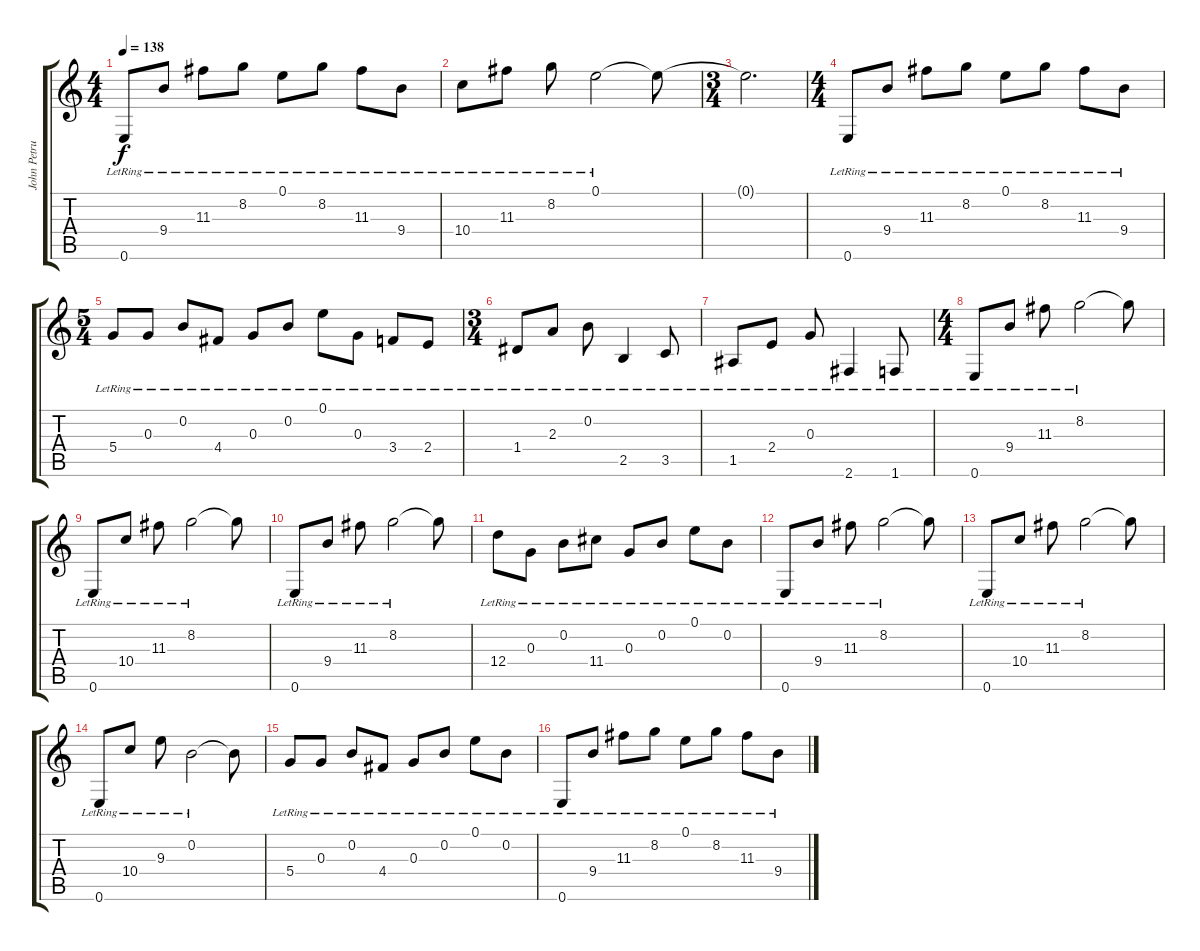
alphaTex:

\track ("John Petrucci" "John Petru") {instrument acousticguitarsteel}
\staff {score tabs}
\tuning (E4 B3 G3 D3 A2 E2) {hide}
\ts (4 4)
\tempo 138
\clef g2
\ks c
0.6{lr}.8{dy f} 9.4{lr}.8 11.3{lr}.8 8.2{lr}.8 0.1{lr}.8 8.2{lr}.8 11.3{lr}.8 9.4{lr}.8 |
10.4{lr}.8 11.3{lr}.8 8.2{lr}.8 0.1{lr}.2 0.1{t}.8 |
\ts (3 4)
0.1{t}.2{d} |
\ts (4 4)
0.6{lr}.8 9.4{lr}.8 11.3{lr}.8 8.2{lr}.8 0.1{lr}.8 8.2{lr}.8 11.3{lr}.8 9.4{lr}.8 |
\ts (5 4)
5.4{lr}.8 0.3{lr}.8 0.2{lr}.8 4.4{lr}.8 0.3{lr}.8 0.2{lr}.8 0.1{lr}.8 0.3{lr}.8 3.4{lr}.8 2.4{lr}.8 |
\ts (3 4)
1.4{lr}.8 2.3{lr}.8 0.2{lr}.8 2.5{lr}.4 3.5{lr}.8 |
1.5{lr}.8 2.4{lr}.8 0.3{lr}.8 2.6{lr}.4 1.6{lr}.8 |
\ts (4 4)
0.6{lr}.8 9.4{lr}.8 11.3{lr}.8 8.2{lr}.2 8.2{t}.8 |
0.6{lr}.8 10.4{lr}.8 11.3{lr}.8 8.2{lr}.2 8.2{t}.8 |
0.6{lr}.8 9.4{lr}.8 11.3{lr}.8 8.2{lr}.2 8.2{t}.8 |
12.4{lr}.8 0.3{lr}.8 0.2{lr}.8 11.4{lr}.8 0.3{lr}.8 0.2{lr}.8 0.1{lr}.8 0.2{lr}.8 |
0.6{lr}.8 9.4{lr}.8 11.3{lr}.8 8.2{lr}.2 8.2{t}.8 |
0.6{lr}.8 10.4{lr}.8 11.3{lr}.8 8.2{lr}.2 8.2{t}.8 |
0.6{lr}.8 10.4{lr}.8 9.3{lr}.8 0.2{lr}.2 0.2{t}.8 |
5.4{lr}.8 0.3{lr}.8 0.2{lr}.8 4.4{lr}.8 0.3{lr}.8 0.2{lr}.8 0.1{lr}.8 0.2{lr}.8 |
0.6{lr}.8 9.4{lr}.8 11.3{lr}.8 8.2{lr}.8 0.1{lr}.8 8.2{lr}.8 11.3{lr}.8 9.4{lr}.8
